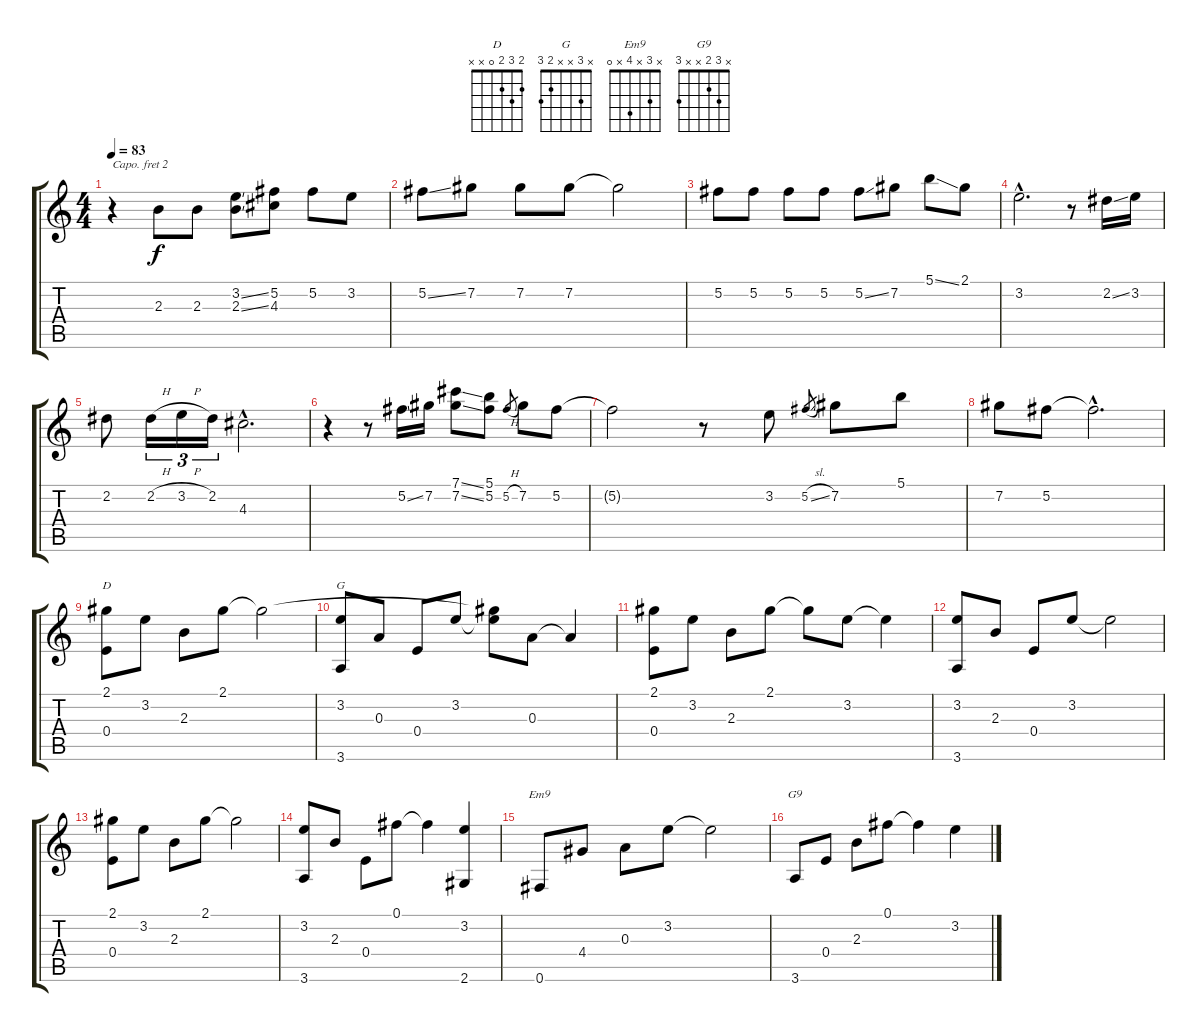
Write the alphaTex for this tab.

\track "" {instrument acousticguitarsteel}
\staff {score tabs}
\capo 2
\tuning (E4 B3 G3 D3 A2 E2) {hide}
\chord ("D" 2 3 2 0 x x)
\chord ("G" x 3 x x 2 3)
\chord ("Em9" x 3 x 4 x 0)
\chord ("G9" x 3 2 x x 3)
\ts (4 4)
\tempo 83
\clef g2
\ks c
r.4{dy f instrument acousticguitarsteel} 2.3.8 2.3.8 (3.2{ss} 2.3{ss}).8 (5.2 4.3).8 5.2.8 3.2.8 |
5.2{ss}.8 7.2.8 7.2.8 7.2.8 7.2{t}.2 |
5.2.8 5.2.8 5.2.8 5.2.8 5.2{ss}.8 7.2.8 5.1{ss}.8 2.1.8 |
3.2{hac}.2{d} r.8 2.2{ss}.16 3.2.16 |
2.2.8 2.2{h}.16{tu (3 2)} 3.2{h}.16{tu (3 2)} 2.2.16{tu (3 2)} 4.3{hac}.2{d} |
r.4 r.8 5.2{ss}.16 7.2.16 (7.1{ss} 7.2{ss}).8 (5.1 5.2).8 5.2{h}.8{gr} 7.2.8 5.2.8 |
5.2{t}.2 r.8 3.2.8 5.2{sl}.8{gr} 7.2.8 5.1.8 |
7.2.8 5.2.8 5.2{hac t}.2{d} |
(2.1 0.4).8{ch "D"} 3.2.8 2.3.8 2.1.8 2.1{t}.2 |
(3.2 3.6).8{ch "G"} 0.3.8 0.4.8 3.2.8 (2.1{t} 3.2{t}).8 0.3.8 0.3{t}.4 |
(2.1 0.4).8 3.2.8 2.3.8 2.1.8 2.1{t}.8 3.2.8 3.2{t}.4 |
(3.2 3.6).8 2.3.8 0.4.8 3.2.8 3.2{t}.2 |
(2.1 0.4).8 3.2.8 2.3.8 2.1.8 2.1{t}.2 |
(3.2 3.6).8 2.3.8 0.4.8 0.1.8 0.1{t}.4 (3.2 2.6).4 |
0.6.8{ch "Em9"} 4.4.8 0.3.8 3.2.8 3.2{t}.2 |
3.6.8{ch "G9"} 0.4.8 2.3.8 0.1.8 0.1{t}.4 3.2.4
